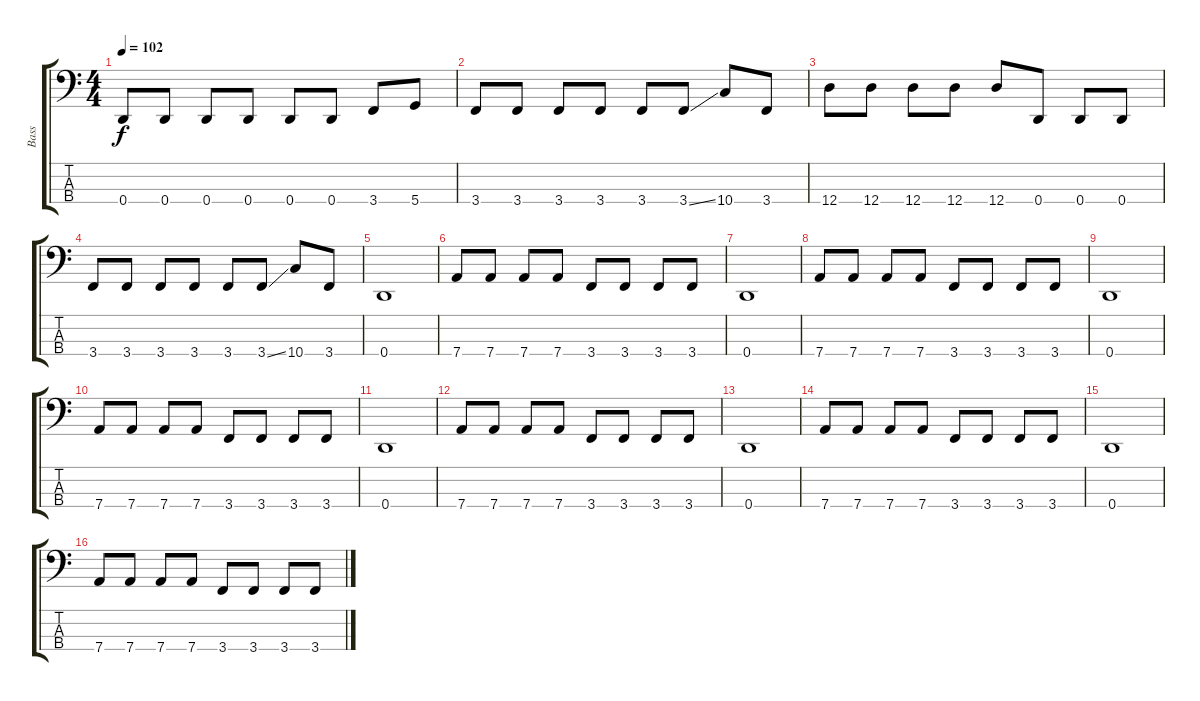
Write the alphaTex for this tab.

\track ("Bass" "Bass") {instrument electricbasspick}
\staff {score tabs}
\tuning (G2 D2 A1 D1) {hide}
\ts (4 4)
\tempo 102
\clef f4
\ks c
0.4.8{dy f} 0.4.8 0.4.8 0.4.8 0.4.8 0.4.8 3.4.8 5.4.8 |
3.4.8 3.4.8 3.4.8 3.4.8 3.4.8 3.4{ss}.8 10.4.8 3.4.8 |
12.4.8 12.4.8 12.4.8 12.4.8 12.4.8 0.4.8 0.4.8 0.4.8 |
3.4.8 3.4.8 3.4.8 3.4.8 3.4.8 3.4{ss}.8 10.4.8 3.4.8 |
0.4.1 |
7.4.8 7.4.8 7.4.8 7.4.8 3.4.8 3.4.8 3.4.8 3.4.8 |
0.4.1 |
7.4.8 7.4.8 7.4.8 7.4.8 3.4.8 3.4.8 3.4.8 3.4.8 |
0.4.1 |
7.4.8 7.4.8 7.4.8 7.4.8 3.4.8 3.4.8 3.4.8 3.4.8 |
0.4.1 |
7.4.8 7.4.8 7.4.8 7.4.8 3.4.8 3.4.8 3.4.8 3.4.8 |
0.4.1 |
7.4.8 7.4.8 7.4.8 7.4.8 3.4.8 3.4.8 3.4.8 3.4.8 |
0.4.1 |
7.4.8 7.4.8 7.4.8 7.4.8 3.4.8 3.4.8 3.4.8 3.4.8
